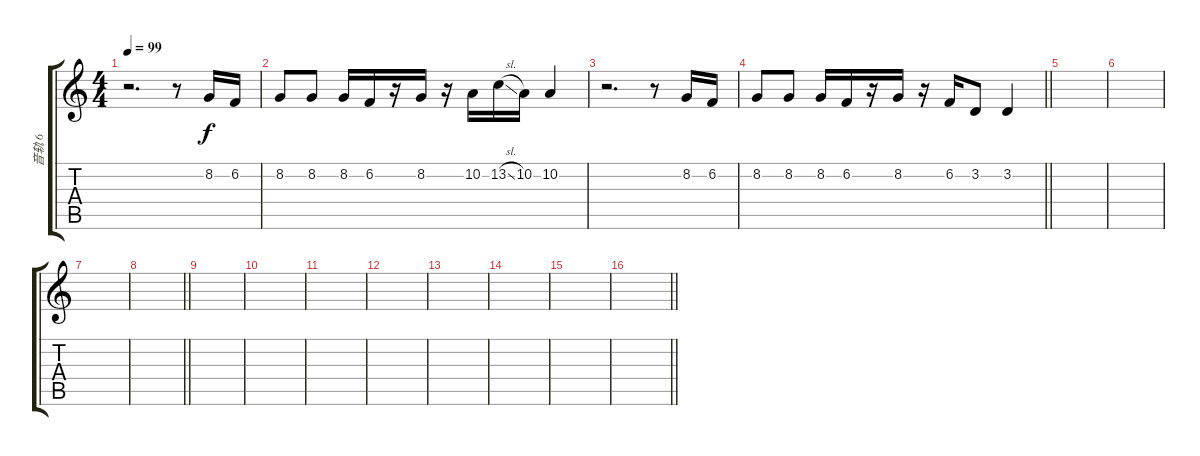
\track ("音轨 6" "音轨 6") {instrument synthvoice}
\staff {score tabs}
\tuning (E4 B3 G3 D3 A2 E2) {hide}
\ts (4 4)
\tempo 99
\clef g2
\ks c
r.2{d dy f} r.8 8.2.16 6.2.16 |
8.2.8 8.2.8 8.2.16 6.2.16 r.16 8.2.16 r.16 10.2.16 13.2{sl}.16 10.2.16 10.2.4 |
r.2{d} r.8 8.2.16 6.2.16 |
\barLineRight lightlight
8.2.8 8.2.8 8.2.16 6.2.16 r.16 8.2.16 r.16 6.2.16 3.2.8 3.2.4 |
|
|
|
\barLineRight lightlight
|
|
|
|
|
|
|
|
\barLineRight lightlight
